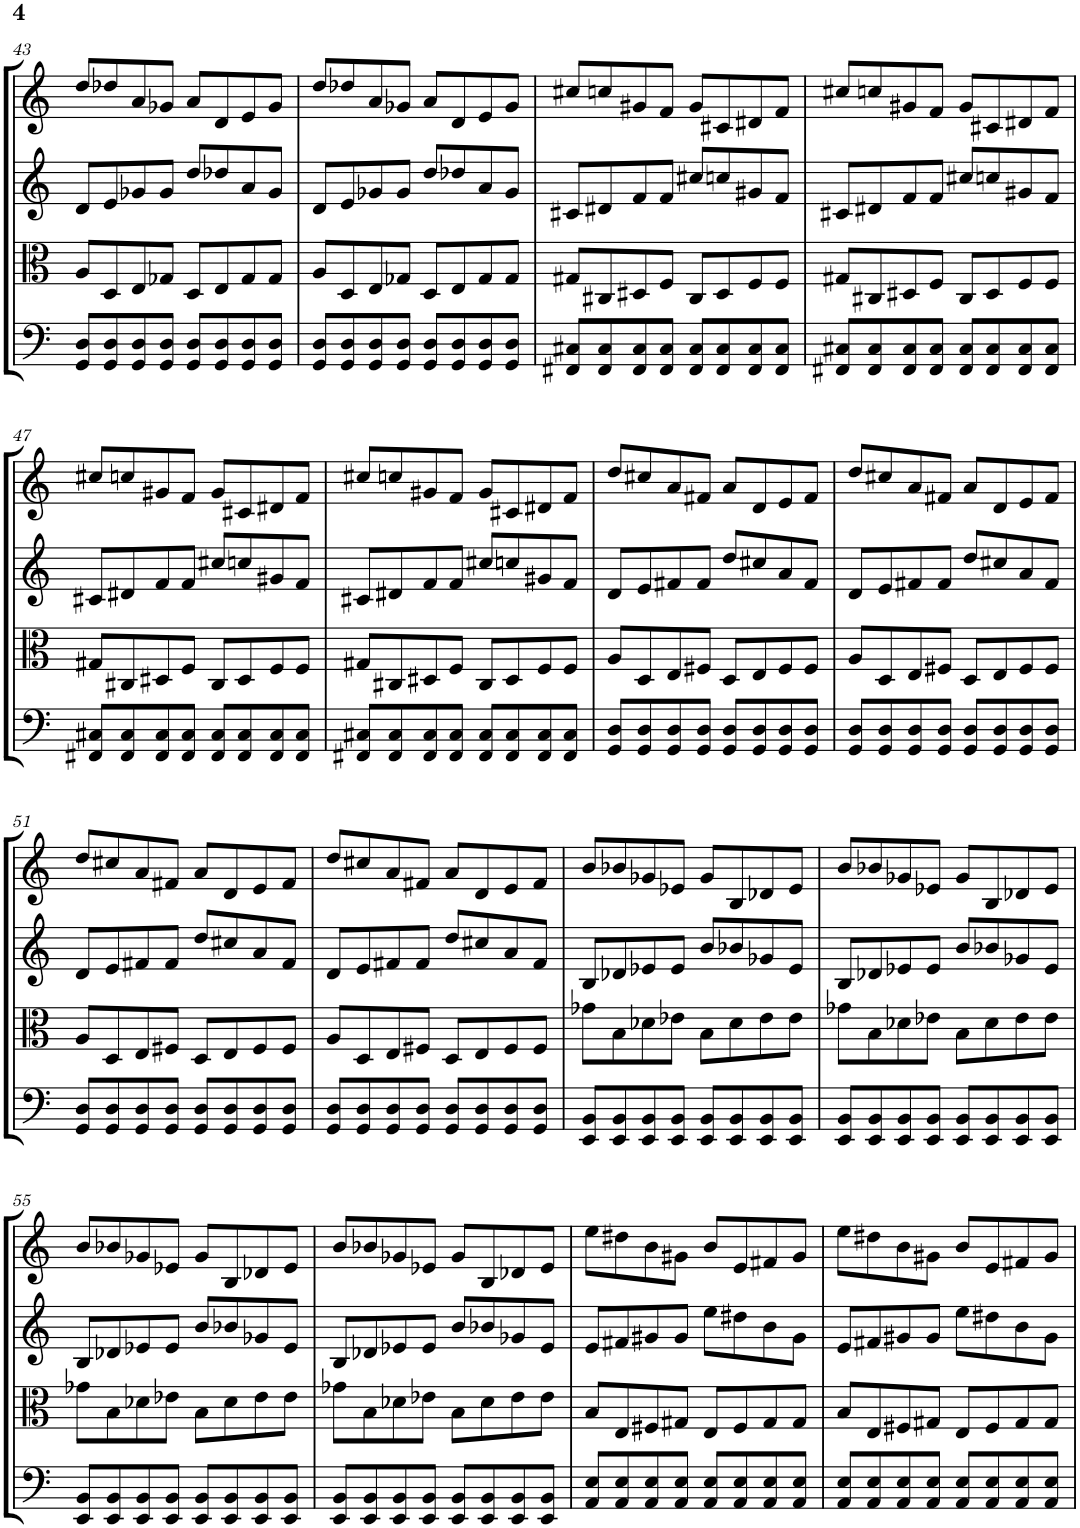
**kern	**kern	**kern	**kern
*part4	*part3	*part2	*part1
*staff4	*staff3	*staff2	*staff1
*I"Violoncello	*I"Viola	*I"Violin II	*I"Violin I
*I'Vc	*I'Vla	*I'Vln	*I'Vln
!!LO:PB:g=z
*clefF4	*clefC3	*clefG2	*clefG2
*k[]	*k[]	*k[]	*k[]
*M4/4	*M4/4	*M4/4	*M4/4
=43	=43	=43	=43
8GG/ 8D/L	8A/L	8d/L	8dd/L
8GG/ 8D/	8D/	8e/	8dd-X/
8GG/ 8D/	8E/	8g-X/	8a/
8GG/ 8D/J	8G-X/J	8g-/J	8g-X/J
8GG/ 8D/L	8D/L	8dd/L	8a/L
8GG/ 8D/	8E/	8dd-X/	8d/
8GG/ 8D/	8G-/	8a/	8e/
8GG/ 8D/J	8G-/J	8g-/J	8g-/J
=44	=44	=44	=44
8GG/ 8D/L	8A/L	8d/L	8dd/L
8GG/ 8D/	8D/	8e/	8dd-X/
8GG/ 8D/	8E/	8g-X/	8a/
8GG/ 8D/J	8G-X/J	8g-/J	8g-X/J
8GG/ 8D/L	8D/L	8dd/L	8a/L
8GG/ 8D/	8E/	8dd-X/	8d/
8GG/ 8D/	8G-/	8a/	8e/
8GG/ 8D/J	8G-/J	8g-/J	8g-/J
=45	=45	=45	=45
8FF#X/ 8C#X/L	8G#X/L	8c#X/L	8cc#X/L
8FF#/ 8C#/	8C#X/	8d#X/	8ccn/
8FF#/ 8C#/	8D#X/	8f/	8g#X/
8FF#/ 8C#/J	8F/J	8f/J	8f/J
8FF#/ 8C#/L	8C#/L	8cc#X/L	8g#/L
8FF#/ 8C#/	8D#/	8ccn/	8c#X/
8FF#/ 8C#/	8F/	8g#X/	8d#X/
8FF#/ 8C#/J	8F/J	8f/J	8f/J
=46	=46	=46	=46
8FF#X/ 8C#X/L	8G#X/L	8c#X/L	8cc#X/L
8FF#/ 8C#/	8C#X/	8d#X/	8ccn/
8FF#/ 8C#/	8D#X/	8f/	8g#X/
8FF#/ 8C#/J	8F/J	8f/J	8f/J
8FF#/ 8C#/L	8C#/L	8cc#X/L	8g#/L
8FF#/ 8C#/	8D#/	8ccn/	8c#X/
8FF#/ 8C#/	8F/	8g#X/	8d#X/
8FF#/ 8C#/J	8F/J	8f/J	8f/J
!!LO:LB:g=z
=47	=47	=47	=47
8FF#X/ 8C#X/L	8G#X/L	8c#X/L	8cc#X/L
8FF#/ 8C#/	8C#X/	8d#X/	8ccn/
8FF#/ 8C#/	8D#X/	8f/	8g#X/
8FF#/ 8C#/J	8F/J	8f/J	8f/J
8FF#/ 8C#/L	8C#/L	8cc#X/L	8g#/L
8FF#/ 8C#/	8D#/	8ccn/	8c#X/
8FF#/ 8C#/	8F/	8g#X/	8d#X/
8FF#/ 8C#/J	8F/J	8f/J	8f/J
=48	=48	=48	=48
8FF#X/ 8C#X/L	8G#X/L	8c#X/L	8cc#X/L
8FF#/ 8C#/	8C#X/	8d#X/	8ccn/
8FF#/ 8C#/	8D#X/	8f/	8g#X/
8FF#/ 8C#/J	8F/J	8f/J	8f/J
8FF#/ 8C#/L	8C#/L	8cc#X/L	8g#/L
8FF#/ 8C#/	8D#/	8ccn/	8c#X/
8FF#/ 8C#/	8F/	8g#X/	8d#X/
8FF#/ 8C#/J	8F/J	8f/J	8f/J
=49	=49	=49	=49
8GG/ 8D/L	8A/L	8d/L	8dd/L
8GG/ 8D/	8D/	8e/	8cc#X/
8GG/ 8D/	8E/	8f#X/	8a/
8GG/ 8D/J	8F#X/J	8f#/J	8f#X/J
8GG/ 8D/L	8D/L	8dd/L	8a/L
8GG/ 8D/	8E/	8cc#X/	8d/
8GG/ 8D/	8F#/	8a/	8e/
8GG/ 8D/J	8F#/J	8f#/J	8f#/J
=50	=50	=50	=50
8GG/ 8D/L	8A/L	8d/L	8dd/L
8GG/ 8D/	8D/	8e/	8cc#X/
8GG/ 8D/	8E/	8f#X/	8a/
8GG/ 8D/J	8F#X/J	8f#/J	8f#X/J
8GG/ 8D/L	8D/L	8dd/L	8a/L
8GG/ 8D/	8E/	8cc#X/	8d/
8GG/ 8D/	8F#/	8a/	8e/
8GG/ 8D/J	8F#/J	8f#/J	8f#/J
!!LO:LB:g=z
=51	=51	=51	=51
8GG/ 8D/L	8A/L	8d/L	8dd/L
8GG/ 8D/	8D/	8e/	8cc#X/
8GG/ 8D/	8E/	8f#X/	8a/
8GG/ 8D/J	8F#X/J	8f#/J	8f#X/J
8GG/ 8D/L	8D/L	8dd/L	8a/L
8GG/ 8D/	8E/	8cc#X/	8d/
8GG/ 8D/	8F#/	8a/	8e/
8GG/ 8D/J	8F#/J	8f#/J	8f#/J
=52	=52	=52	=52
8GG/ 8D/L	8A/L	8d/L	8dd/L
8GG/ 8D/	8D/	8e/	8cc#X/
8GG/ 8D/	8E/	8f#X/	8a/
8GG/ 8D/J	8F#X/J	8f#/J	8f#X/J
8GG/ 8D/L	8D/L	8dd/L	8a/L
8GG/ 8D/	8E/	8cc#X/	8d/
8GG/ 8D/	8F#/	8a/	8e/
8GG/ 8D/J	8F#/J	8f#/J	8f#/J
=53	=53	=53	=53
8EE/ 8BB/L	8g-X\L	8B/L	8b/L
8EE/ 8BB/	8B\	8d-X/	8b-X/
8EE/ 8BB/	8d-X\	8e-X/	8g-X/
8EE/ 8BB/J	8e-X\J	8e-/J	8e-X/J
8EE/ 8BB/L	8B\L	8b/L	8g-/L
8EE/ 8BB/	8d-\	8b-X/	8B/
8EE/ 8BB/	8e-\	8g-X/	8d-X/
8EE/ 8BB/J	8e-\J	8e-/J	8e-/J
=54	=54	=54	=54
8EE/ 8BB/L	8g-X\L	8B/L	8b/L
8EE/ 8BB/	8B\	8d-X/	8b-X/
8EE/ 8BB/	8d-X\	8e-X/	8g-X/
8EE/ 8BB/J	8e-X\J	8e-/J	8e-X/J
8EE/ 8BB/L	8B\L	8b/L	8g-/L
8EE/ 8BB/	8d-\	8b-X/	8B/
8EE/ 8BB/	8e-\	8g-X/	8d-X/
8EE/ 8BB/J	8e-\J	8e-/J	8e-/J
!!LO:LB:g=z
=55	=55	=55	=55
8EE/ 8BB/L	8g-X\L	8B/L	8b/L
8EE/ 8BB/	8B\	8d-X/	8b-X/
8EE/ 8BB/	8d-X\	8e-X/	8g-X/
8EE/ 8BB/J	8e-X\J	8e-/J	8e-X/J
8EE/ 8BB/L	8B\L	8b/L	8g-/L
8EE/ 8BB/	8d-\	8b-X/	8B/
8EE/ 8BB/	8e-\	8g-X/	8d-X/
8EE/ 8BB/J	8e-\J	8e-/J	8e-/J
=56	=56	=56	=56
8EE/ 8BB/L	8g-X\L	8B/L	8b/L
8EE/ 8BB/	8B\	8d-X/	8b-X/
8EE/ 8BB/	8d-X\	8e-X/	8g-X/
8EE/ 8BB/J	8e-X\J	8e-/J	8e-X/J
8EE/ 8BB/L	8B\L	8b/L	8g-/L
8EE/ 8BB/	8d-\	8b-X/	8B/
8EE/ 8BB/	8e-\	8g-X/	8d-X/
8EE/ 8BB/J	8e-\J	8e-/J	8e-/J
=57	=57	=57	=57
8AA/ 8E/L	8B/L	8e/L	8ee\L
8AA/ 8E/	8E/	8f#X/	8dd#X\
8AA/ 8E/	8F#X/	8g#X/	8b\
8AA/ 8E/J	8G#X/J	8g#/J	8g#X\J
8AA/ 8E/L	8E/L	8ee\L	8b/L
8AA/ 8E/	8F#/	8dd#X\	8e/
8AA/ 8E/	8G#/	8b\	8f#X/
8AA/ 8E/J	8G#/J	8g#\J	8g#/J
=58	=58	=58	=58
8AA/ 8E/L	8B/L	8e/L	8ee\L
8AA/ 8E/	8E/	8f#X/	8dd#X\
8AA/ 8E/	8F#X/	8g#X/	8b\
8AA/ 8E/J	8G#X/J	8g#/J	8g#X\J
8AA/ 8E/L	8E/L	8ee\L	8b/L
8AA/ 8E/	8F#/	8dd#X\	8e/
8AA/ 8E/	8G#/	8b\	8f#X/
8AA/ 8E/J	8G#/J	8g#\J	8g#/J
=	=	=	=
*-	*-	*-	*-
